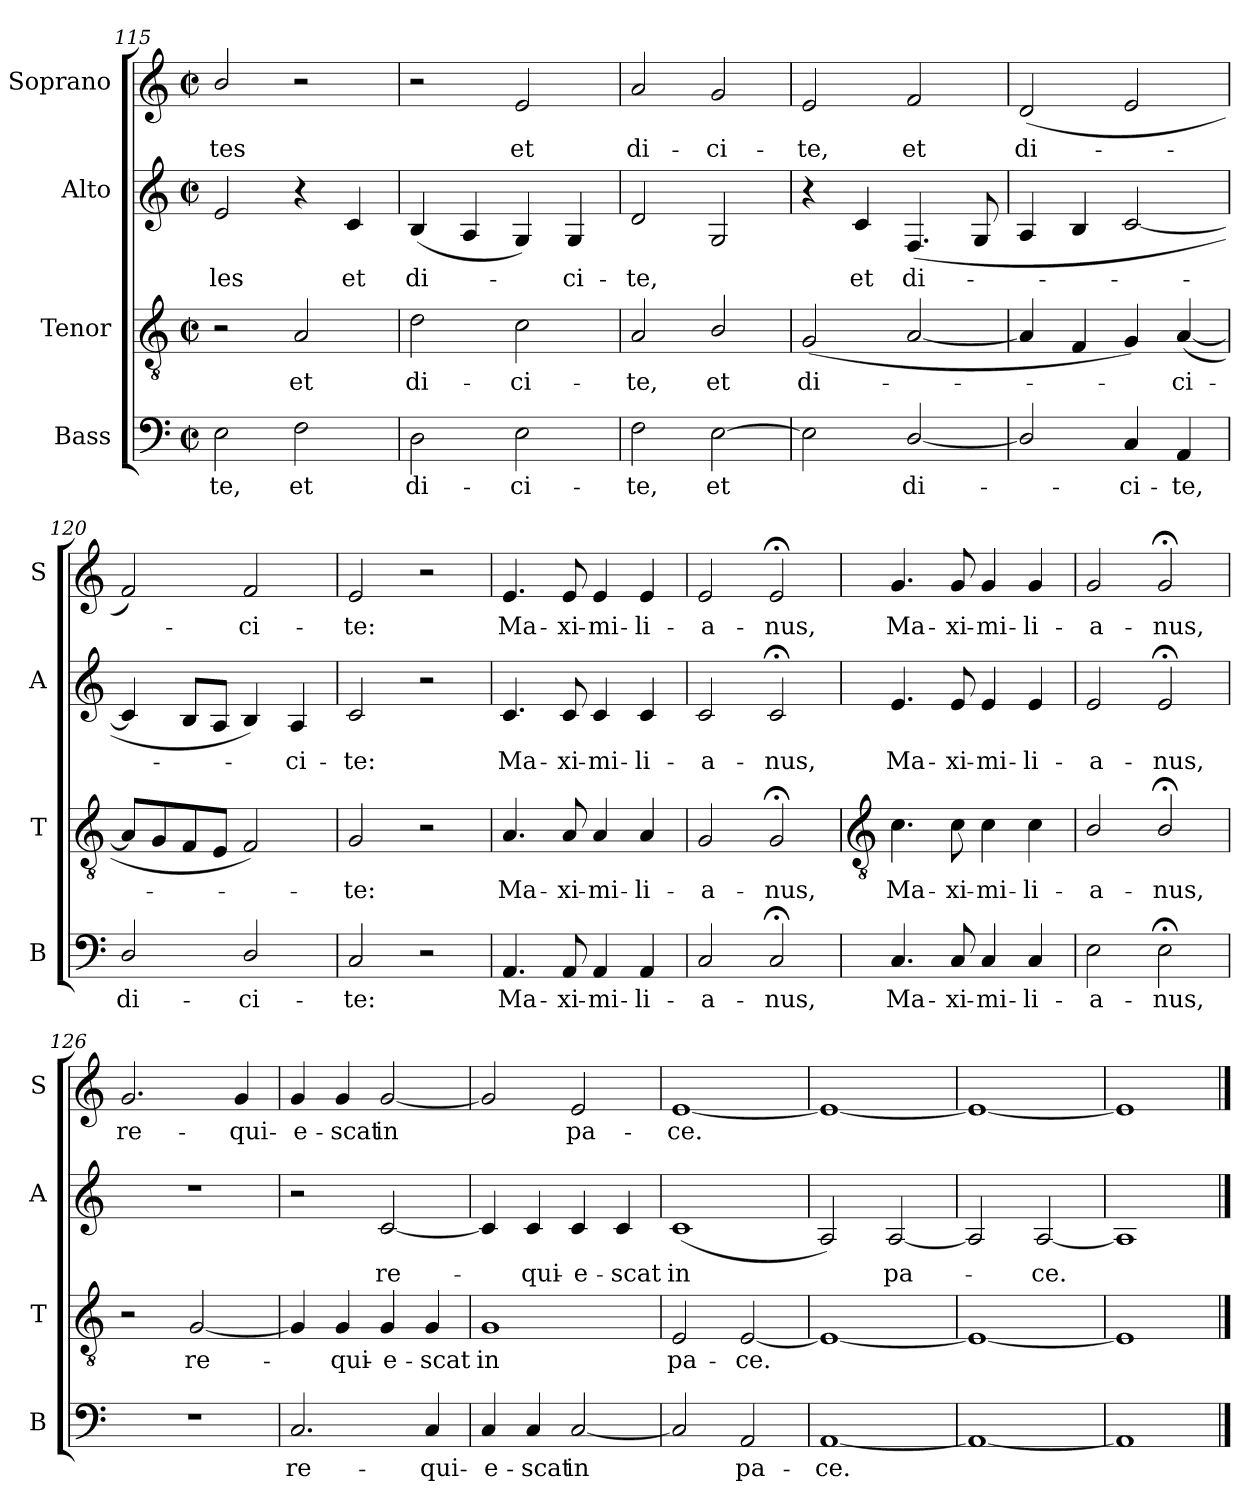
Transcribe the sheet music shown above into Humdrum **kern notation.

**kern	**text	**kern	**text	**kern	**text	**kern	**text
*part4	*part4	*part3	*part3	*part2	*part2	*part1	*part1
*staff4	*staff4	*staff3	*staff3	*staff2	*staff2	*staff1	*staff1
*I"Bass	*	*I"Tenor	*	*I"Alto	*	*I"Soprano	*
*I'B	*	*I'T	*	*I'A	*	*I'S	*
*clefF4	*	*clefGv2	*	*clefG2	*	*clefG2	*
*k[]	*	*k[]	*	*k[]	*	*k[]	*
*C:	*	*C:	*	*C:	*	*C:	*
*M2/2	*	*M2/2	*	*M2/2	*	*M2/2	*
*met(c|)	*	*met(c|)	*	*met(c|)	*	*met(c|)	*
=115	=115	=115	=115	=115	=115	=115	=115
!	!LO:LY:b	!	!	!	!LO:LY:b	!	!LO:LY:b
2E	-te,	2r	.	2e	-les	2b/	-tes
!	!LO:LY:b	!	!LO:LY:b	!	!	!	!
2F	et	2A	et	4r	.	2r	.
!	!	!	!	!	!LO:LY:b	!	!
.	.	.	.	4c	et	.	.
=116	=116	=116	=116	=116	=116	=116	=116
!	!LO:LY:b	!	!LO:LY:b	!	!LO:LY:b	!	!
2D	di-	2d	di-	(<4B/	di-	2r	.
.	.	.	.	4A	.	.	.
!	!LO:LY:b	!	!LO:LY:b	!	!	!	!LO:LY:b
2E	-ci-	2c	-ci-	4G)	.	2e	et
!	!	!	!	!	!LO:LY:b	!	!
.	.	.	.	4G	ci-	.	.
=117	=117	=117	=117	=117	=117	=117	=117
!	!LO:LY:b	!	!LO:LY:b	!	!LO:LY:b	!	!LO:LY:b
2F	-te,	2A	-te,	2d	-te,	2a	di-
!	!LO:LY:b	!	!LO:LY:b	!	!	!	!LO:LY:b
[2E	et	2B/	et	2G	.	2g	-ci-
=118	=118	=118	=118	=118	=118	=118	=118
!	!	!	!LO:LY:b	!	!	!	!LO:LY:b
2E]	.	(<2G	di-	4r	.	2e	-te,
!	!	!	!	!	!LO:LY:b	!	!
.	.	.	.	4c	et	.	.
!	!LO:LY:b	!	!	!	!LO:LY:b	!	!LO:LY:b
[2D/	di-	[2A	.	(<4.F	di-	2f	et
.	.	.	.	8G	.	.	.
=119	=119	=119	=119	=119	=119	=119	=119
!	!	!	!	!	!	!	!LO:LY:b
2D/]	.	4A]	.	4A	.	(<2d	di-
.	.	4F	.	4B	.	.	.
!	!LO:LY:b	!	!	!	!	!	!
4C	ci-	4G)	.	[2c	.	2e	.
!	!LO:LY:b	!	!LO:LY:b	!	!	!	!
4AA	-te,	(<[4A	ci-	.	.	.	.
=120	=120	=120	=120	=120	=120	=120	=120
!	!LO:LY:b	!	!	!	!	!	!
2D/	di-	8AL]	.	4c]	.	2f)	.
.	.	8G	.	.	.	.	.
.	.	8F	.	8BL	.	.	.
.	.	8EJ	.	8AJ	.	.	.
!	!LO:LY:b	!	!	!	!	!	!LO:LY:b
2D/	-ci-	2F)	.	4B/)	.	2f	ci-
!	!	!	!	!	!LO:LY:b	!	!
.	.	.	.	4A	ci-	.	.
=121	=121	=121	=121	=121	=121	=121	=121
!	!LO:LY:b	!	!LO:LY:b	!	!LO:LY:b	!	!LO:LY:b
2C	-te:	2G	te:	2c	-te:	2e	-te:
2r	.	2r	.	2r	.	2r	.
=122	=122	=122	=122	=122	=122	=122	=122
!	!LO:LY:b	!	!LO:LY:b	!	!LO:LY:b	!	!LO:LY:b
4.AA	Ma-	4.A	Ma-	4.c	Ma-	4.e	Ma-
!	!LO:LY:b	!	!LO:LY:b	!	!LO:LY:b	!	!LO:LY:b
8AA	-xi-	8A	-xi-	8c	-xi-	8e	-xi-
!	!LO:LY:b	!	!LO:LY:b	!	!LO:LY:b	!	!LO:LY:b
4AA	-mi-	4A	-mi-	4c	-mi-	4e	-mi-
!	!LO:LY:b	!	!LO:LY:b	!	!LO:LY:b	!	!LO:LY:b
4AA	-li-	4A	-li-	4c	-li-	4e	-li-
=123	=123	=123	=123	=123	=123	=123	=123
!	!LO:LY:b	!	!LO:LY:b	!	!LO:LY:b	!	!LO:LY:b
2C	-a-	2G	-a-	2c	-a-	2e	-a-
!	!LO:LY:b	!	!LO:LY:b	!	!LO:LY:b	!	!LO:LY:b
2C;<	-nus,	2G;<	-nus,	2c;<	-nus,	2e;<	-nus,
!!LO:LB:g=z
=124	=124	=124	=124	=124	=124	=124	=124
*	*	*clefGv2	*	*	*	*	*
!	!LO:LY:b	!	!LO:LY:b	!	!LO:LY:b	!	!LO:LY:b
4.C	Ma-	4.c	Ma-	4.e	Ma-	4.g	Ma-
!	!LO:LY:b	!	!LO:LY:b	!	!LO:LY:b	!	!LO:LY:b
8C	-xi-	8c	-xi-	8e	-xi-	8g	-xi-
!	!LO:LY:b	!	!LO:LY:b	!	!LO:LY:b	!	!LO:LY:b
4C	-mi-	4c	-mi-	4e	-mi-	4g	-mi-
!	!LO:LY:b	!	!LO:LY:b	!	!LO:LY:b	!	!LO:LY:b
4C	-li-	4c	-li-	4e	-li-	4g	-li-
=125	=125	=125	=125	=125	=125	=125	=125
!	!LO:LY:b	!	!LO:LY:b	!	!LO:LY:b	!	!LO:LY:b
2E	-a-	2B/	-a-	2e	-a-	2g	-a-
!	!LO:LY:b	!	!LO:LY:b	!	!LO:LY:b	!	!LO:LY:b
2E;<	-nus,	2B;</	-nus,	2e;<	-nus,	2g;<	-nus,
=126	=126	=126	=126	=126	=126	=126	=126
!	!	!	!	!	!	!	!LO:LY:b
1r	.	2r	.	1r	.	2.g	re-
!	!	!	!LO:LY:b	!	!	!	!
.	.	[2G	re-	.	.	.	.
!	!	!	!	!	!	!	!LO:LY:b
.	.	.	.	.	.	4g	-qui-
=127	=127	=127	=127	=127	=127	=127	=127
!	!LO:LY:b	!	!	!	!	!	!LO:LY:b
2.C	re-	4G]	.	2r	.	4g	-e-
!	!	!	!LO:LY:b	!	!	!	!LO:LY:b
.	.	4G	qui-	.	.	4g	-scat
!	!	!	!LO:LY:b	!	!LO:LY:b	!	!LO:LY:b
.	.	4G	-e-	[2c	re-	[2g	in
!	!LO:LY:b	!	!LO:LY:b	!	!	!	!
4C	-qui-	4G	-scat	.	.	.	.
=128	=128	=128	=128	=128	=128	=128	=128
!	!LO:LY:b	!	!LO:LY:b	!	!	!	!
4C	-e-	1G	in	4c]	.	2g]	.
!	!LO:LY:b	!	!	!	!LO:LY:b	!	!
4C	-scat	.	.	4c	qui-	.	.
!	!LO:LY:b	!	!	!	!LO:LY:b	!	!LO:LY:b
[2C	in	.	.	4c	-e-	2e	pa-
!	!	!	!	!	!LO:LY:b	!	!
.	.	.	.	4c	-scat	.	.
=129	=129	=129	=129	=129	=129	=129	=129
!	!	!	!LO:LY:b	!	!LO:LY:b	!	!LO:LY:b
2C]	.	2E	pa-	(<1c	in	[1e	-ce.
!	!LO:LY:b	!	!LO:LY:b	!	!	!	!
2AA	pa-	[2E	-ce.	.	.	.	.
=130	=130	=130	=130	=130	=130	=130	=130
!	!LO:LY:b	!	!	!	!	!	!
[1AA	-ce.	1E_	.	2A)	.	1e_	.
!	!	!	!	!	!LO:LY:b	!	!
.	.	.	.	[2A	pa-	.	.
=131	=131	=131	=131	=131	=131	=131	=131
1AA_	.	1E_	.	2A]	.	1e_	.
!	!	!	!	!	!LO:LY:b	!	!
.	.	.	.	[2A	ce.	.	.
=132	=132	=132	=132	=132	=132	=132	=132
1AA]	.	1E]	.	1A]	.	1e]	.
==	==	==	==	==	==	==	==
*-	*-	*-	*-	*-	*-	*-	*-
